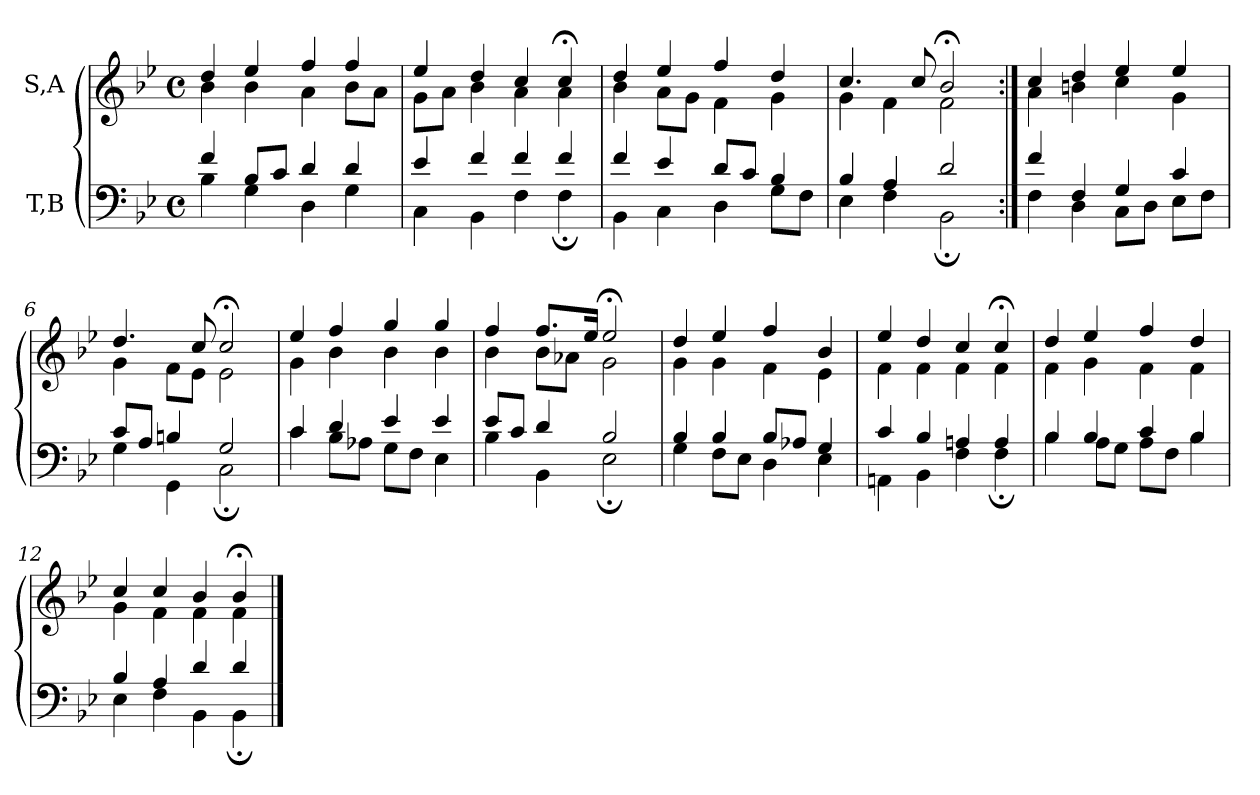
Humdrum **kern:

**kern	**kern
*part2	*part1
*staff2	*staff1
*I"T,B	*I"S,A
*clefF4	*clefG2
*k[b-e-]	*k[b-e-]
*M4/4	*M4/4
*met(c)	*met(c)
=1	=1
*^	*^
4f	4B-	4dd	4b-
8B-L	4G	4ee-	4b-
8cJ	.	.	.
4d	4D	4ff	4a
4d	4G	4ff	8b-L
.	.	.	8aJ
=2	=2	=2	=2
4e-	4C	4ee-	8gL
.	.	.	8aJ
4f	4BB-	4dd	4b-
4f	4F	4cc	4a
4f	4F;	4cc;<	4a
=3	=3	=3	=3
4f	4BB-	4dd	4b-
4e-	4C	4ee-	8aL
.	.	.	8gJ
8dL	4D	4ff	4f
8cJ	.	.	.
4B-	8GL	4dd	4g
.	8FJ	.	.
=4	=4	=4	=4
4B-	4E-	4.cc	4g
4A	4F	.	4f
.	.	8cc	.
2d	2BB-;	2b-;<	2f
=5:|!	=5:|!	=5:|!	=5:|!
4f	4F	4cc	4a
4F	4D	4dd	4bn
4G	8CL	4ee-	4cc
.	8DJ	.	.
4c	8E-L	4ee-	4g
.	8FJ	.	.
=6	=6	=6	=6
8cL	4G	4.dd	4g
8AJ	.	.	.
4Bn	4GG	.	8fL
.	.	8cc	8e-J
2G	2C;	2cc;<	2e-
=7	=7	=7	=7
4c	4c	4ee-	4g
4d	8B-L	4ff	4b-
.	8A-XJ	.	.
4e-	8GL	4gg	4b-
.	8FJ	.	.
4e-	4E-	4gg	4b-
=8	=8	=8	=8
8e-L	4B-	4ff	4b-
8cJ	.	.	.
4d	4BB-	8.ffL	8b-L
.	.	.	8a-XJ
.	.	16ee-Jk	.
2B-	2E-;	2ee-;<	2g
=9	=9	=9	=9
4B-	4G	4dd	4g
4B-	8FL	4ee-	4g
.	8E-J	.	.
8B-L	4D	4ff	4f
8A-XJ	.	.	.
4G	4E-	4b-	4e-
=10	=10	=10	=10
4c	4AAn	4ee-	4f
4B-	4BB-	4dd	4f
4An	4F	4cc	4f
4A	4F;	4cc;<	4f
=11	=11	=11	=11
4B-	4B-	4dd	4f
4B-	8AL	4ee-	4g
.	8GJ	.	.
4c	8AL	4ff	4f
.	8FJ	.	.
4B-	4B-	4dd	4f
=12	=12	=12	=12
4B-	4E-	4cc	4g
4A	4F	4cc	4f
4d	4BB-	4b-	4f
4d	4BB-;	4b-;<	4f
*v	*v	*	*
*	*v	*v
==	==
*-	*-
